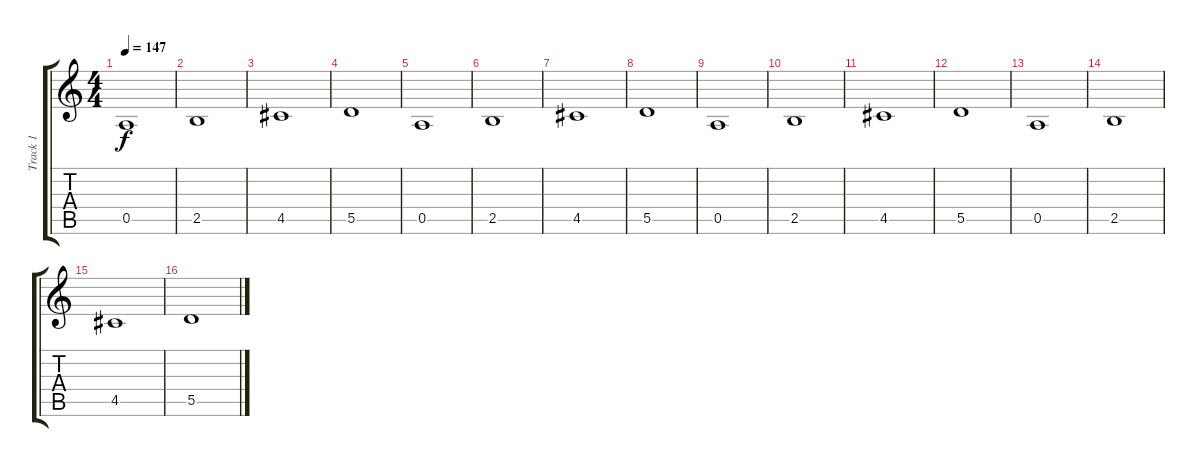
\track ("Track 1" "Track 1") {instrument overdrivenguitar}
\staff {score tabs}
\tuning (E4 B3 G3 D3 A2 E2) {hide}
\ts (4 4)
\tempo 147
\clef g2
\ks c
0.5.1{dy f} |
2.5.1 |
4.5.1 |
5.5.1 |
0.5.1 |
2.5.1 |
4.5.1 |
5.5.1 |
0.5.1 |
2.5.1 |
4.5.1 |
5.5.1 |
0.5.1 |
2.5.1 |
4.5.1 |
5.5.1
